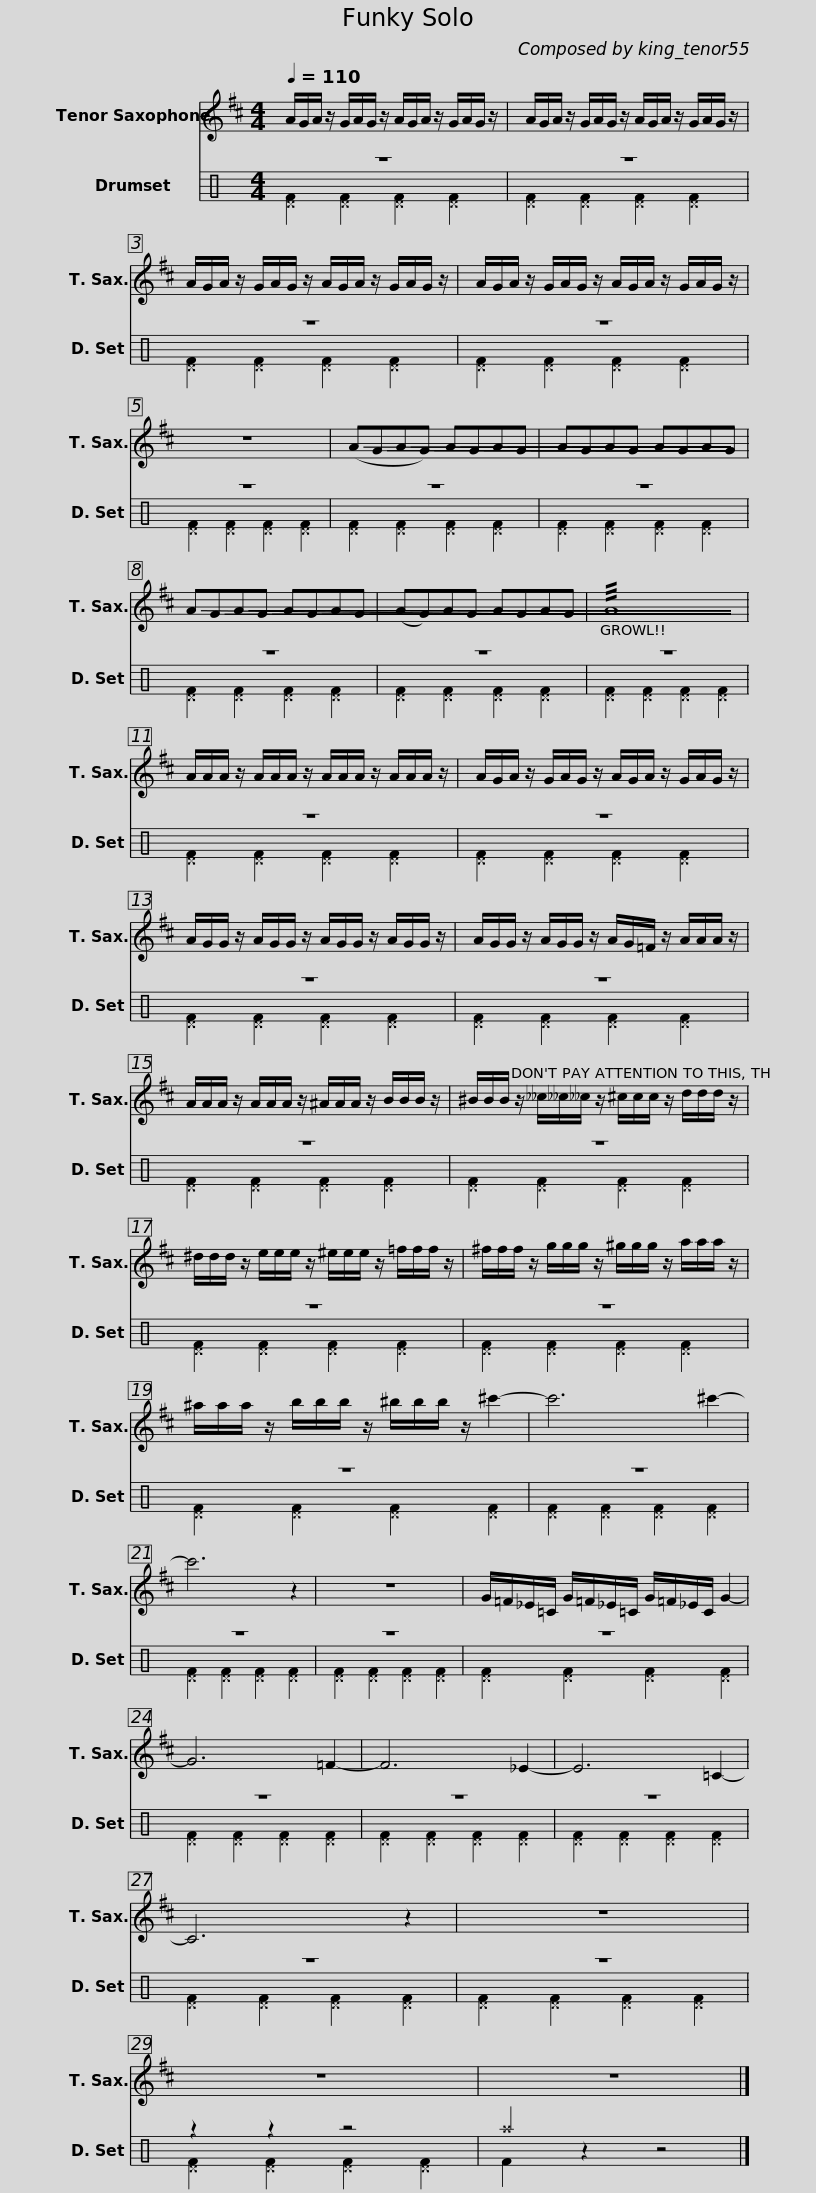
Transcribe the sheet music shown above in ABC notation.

X:1
%%score 1 ( 2 3 )
L:1/8
Q:1/4=110
M:4/4
I:linebreak $
K:C
V:1 treble transpose=-14
V:2 perc
K:none
V:3 perc
K:none
V:1
[K:D] A/G/A/ z/ G/A/G/ z/ A/G/A/ z/ G/A/G/ z/ | A/G/A/ z/ G/A/G/ z/ A/G/A/ z/ G/A/G/ z/ |$ A/G/A/ z/ G/A/G/ z/ A/G/A/ z/ G/A/G/ z/ | A/G/A/ z/ G/A/G/ z/ A/G/A/ z/ G/A/G/ z/ | z8 |$ %5
 (!-(!A!-(!G!-(!A!-(!G) !-(!A!-(!G!-(!A!-(!G | !-(!A!-(!G!-(!A!-(!G !-(!A!-(!G!-(!A!-(!G | !-(!A!-(!G!-(!A!-(!G !-(!A!-(!G!-(!A!-(!G |$ (!-(!A!-(!G)!-(!A!-(!G !-(!A!-(!G!-(!A!-)!G | !///!A8 | %10
 A/A/A/ z/ A/A/A/ z/ A/A/A/ z/ A/A/A/ z/ |$ A/G/A/ z/ G/A/G/ z/ A/G/A/ z/ G/A/G/ z/ | A/G/G/ z/ A/G/G/ z/ A/G/G/ z/ A/G/G/ z/ |$ A/G/G/ z/ A/G/G/ z/ A/G/=F/ z/ A/A/A/ z/ | A/A/A/ z/ A/A/A/ z/ ^A/A/A/ z/ B/B/B/ z/ |$ %15
 ^B/B/B/ z/ __c/__c/__c/ z/ ^c/c/c/ z/ d/d/d/ z/ | ^d/d/d/ z/ e/e/e/ z/ ^e/e/e/ z/ =f/f/f/ z/ |$ ^f/f/f/ z/ g/g/g/ z/ ^g/g/g/ z/ a/a/a/ z/ | ^a/a/a/ z/ b/b/b/ z/ ^b/b/b/ z/ ^c'2- | c'6 ^c'2- | %20
 c'6 z2 |$ z8 | G/=F/_E/=C/ G/=F/_E/=C/ G/=F/_E/C/ G2- | G6 =F2- | F6 _E2- | %25
 E6 =C2- | C6 z2 |$ z8 | z8 | z8 |] %30
V:2
 z8 | z8 |$ z8 | z8 | z8 |$ %5
 z8 | z8 | z8 |$ z8 | z8 | %10
 z8 |$ z8 | z8 |$ z8 | z8 |$ %15
 z8 | z8 |$ z8 | z8 | z8 | %20
 z8 |$ z8 | z8 | z8 | z8 | %25
 z8 | z8 |$ z8 | z2 z2 z4 | ^a2 z2 z4 |] %30
V:3
 [^DF]2 [^DF]2 [^DF]2 [^DF]2 | [^DF]2 [^DF]2 [^DF]2 [^DF]2 |$ [^DF]2 [^DF]2 [^DF]2 [^DF]2 | [^DF]2 [^DF]2 [^DF]2 [^DF]2 | [^DF]2 [^DF]2 [^DF]2 [^DF]2 |$ %5
 [^DF]2 [^DF]2 [^DF]2 [^DF]2 | [^DF]2 [^DF]2 [^DF]2 [^DF]2 | [^DF]2 [^DF]2 [^DF]2 [^DF]2 |$ [^DF]2 [^DF]2 [^DF]2 [^DF]2 | [^DF]2 [^DF]2 [^DF]2 [^DF]2 | %10
 [^DF]2 [^DF]2 [^DF]2 [^DF]2 |$ [^DF]2 [^DF]2 [^DF]2 [^DF]2 | [^DF]2 [^DF]2 [^DF]2 [^DF]2 |$ [^DF]2 [^DF]2 [^DF]2 [^DF]2 | [^DF]2 [^DF]2 [^DF]2 [^DF]2 |$ %15
 [^DF]2 [^DF]2 [^DF]2 [^DF]2 | [^DF]2 [^DF]2 [^DF]2 [^DF]2 |$ [^DF]2 [^DF]2 [^DF]2 [^DF]2 | [^DF]2 [^DF]2 [^DF]2 [^DF]2 | [^DF]2 [^DF]2 [^DF]2 [^DF]2 | %20
 [^DF]2 [^DF]2 [^DF]2 [^DF]2 |$ [^DF]2 [^DF]2 [^DF]2 [^DF]2 | [^DF]2 [^DF]2 [^DF]2 [^DF]2 | [^DF]2 [^DF]2 [^DF]2 [^DF]2 | [^DF]2 [^DF]2 [^DF]2 [^DF]2 | %25
 [^DF]2 [^DF]2 [^DF]2 [^DF]2 | [^DF]2 [^DF]2 [^DF]2 [^DF]2 |$ [^DF]2 [^DF]2 [^DF]2 [^DF]2 | [^DF]2 [^DF]2 [^DF]2 [^DF]2 | F2 z2 z4 |] %30
